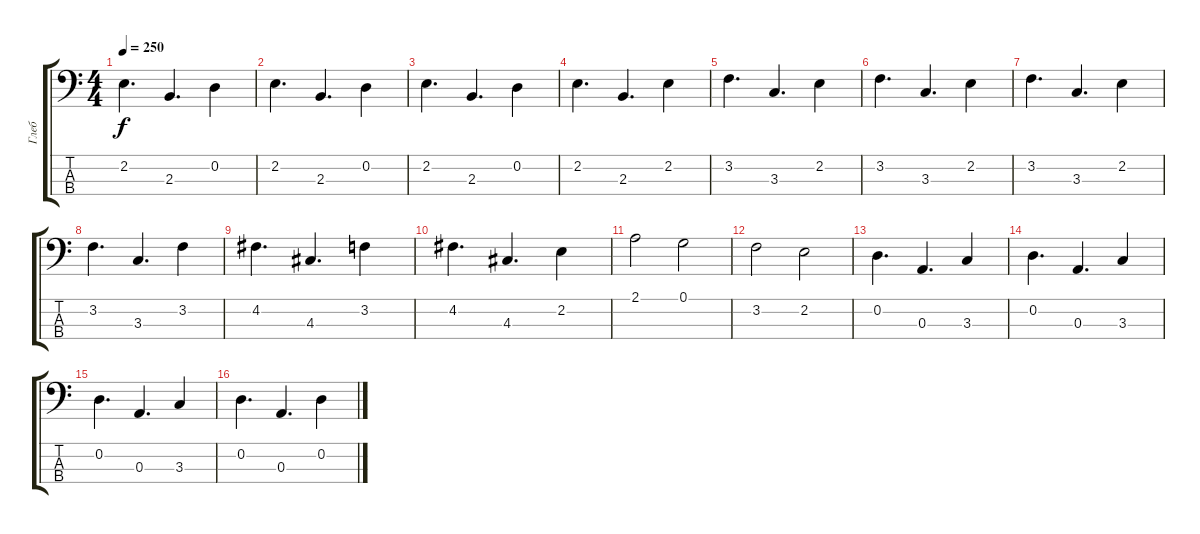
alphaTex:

\track ("Глеб" "Глеб") {instrument electricbasspick}
\staff {score tabs}
\tuning (G2 D2 A1 E1) {hide}
\ts (4 4)
\tempo 250
\clef f4
\ks c
2.2.4{d dy f} 2.3.4{d} 0.2.4 |
2.2.4{d} 2.3.4{d} 0.2.4 |
2.2.4{d} 2.3.4{d} 0.2.4 |
2.2.4{d} 2.3.4{d} 2.2.4 |
3.2.4{d} 3.3.4{d} 2.2.4 |
3.2.4{d} 3.3.4{d} 2.2.4 |
3.2.4{d} 3.3.4{d} 2.2.4 |
3.2.4{d} 3.3.4{d} 3.2.4 |
4.2.4{d} 4.3.4{d} 3.2.4 |
4.2.4{d} 4.3.4{d} 2.2.4 |
2.1.2 0.1.2 |
3.2.2 2.2.2 |
0.2.4{d} 0.3.4{d} 3.3.4 |
0.2.4{d} 0.3.4{d} 3.3.4 |
0.2.4{d} 0.3.4{d} 3.3.4 |
0.2.4{d} 0.3.4{d} 0.2.4
